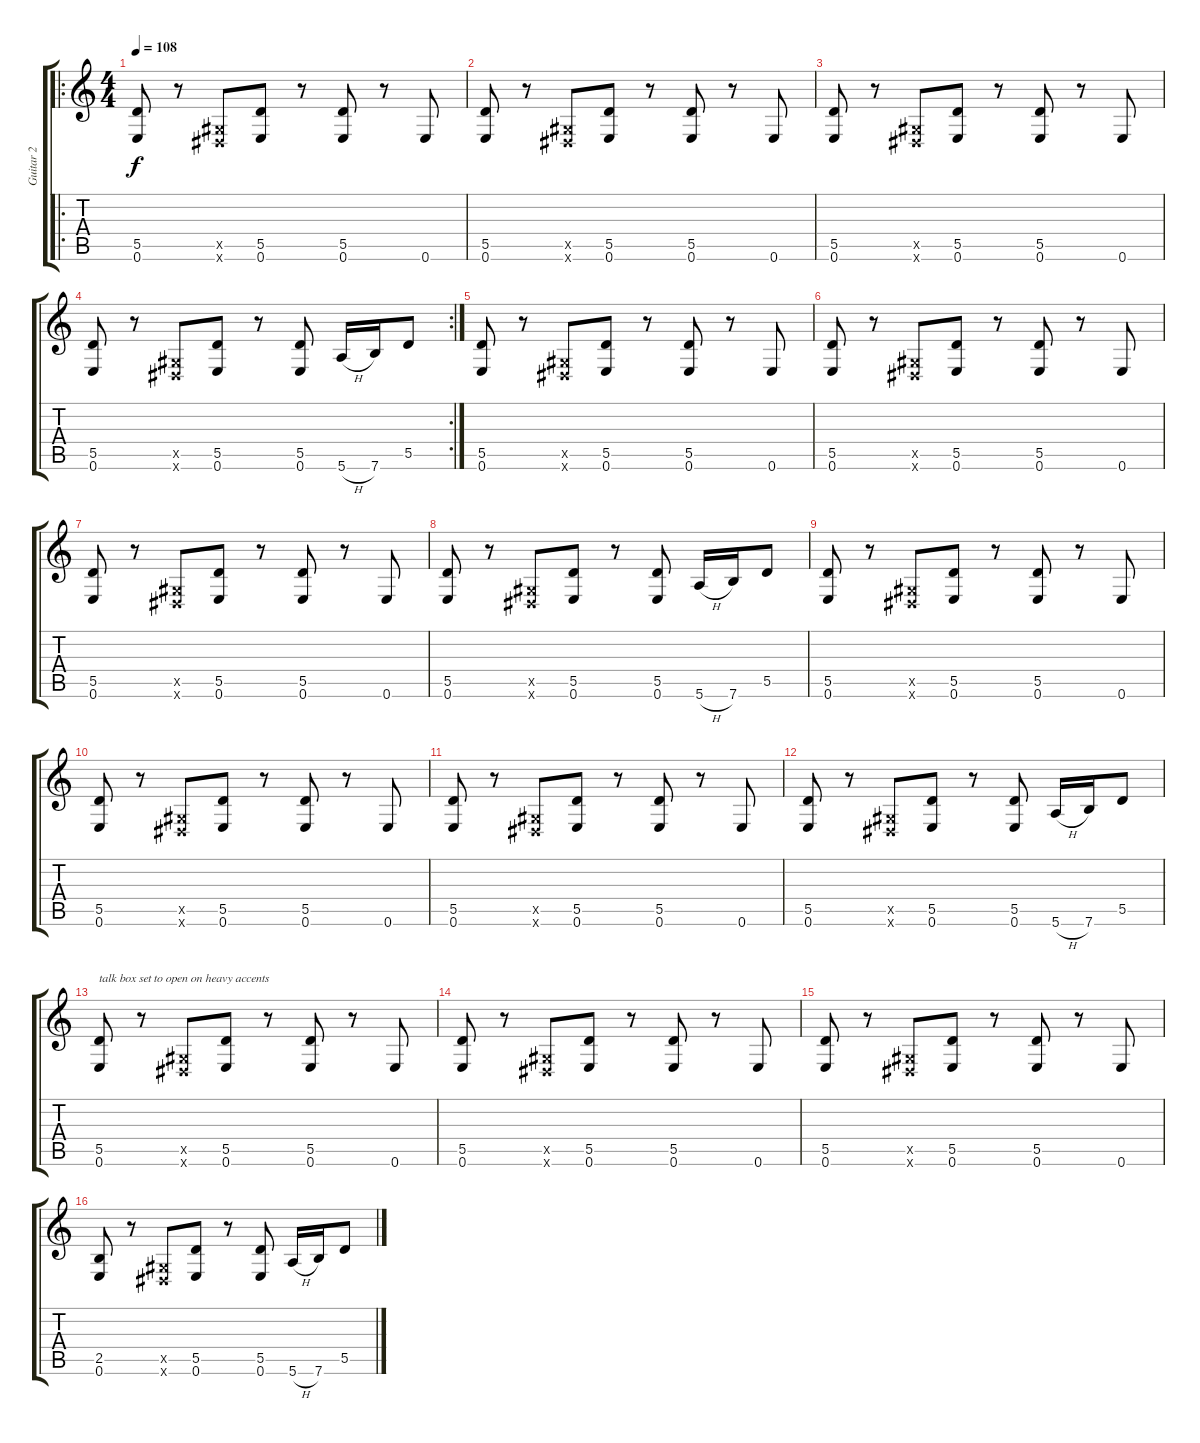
\track ("Guitar 2" "Guitar 2") {instrument overdrivenguitar}
\staff {score tabs}
\tuning (E4 B3 G3 D3 A2 E2) {hide}
\ro
\ts (4 4)
\tempo 108
\clef g2
\ks c
(5.5 0.6).8{dy f instrument overdrivenguitar} r.8 (-1.5{x} -1.6{x}).8 (5.5 0.6).8 r.8 (5.5 0.6).8 r.8 0.6.8 |
(5.5 0.6).8 r.8 (-1.5{x} -1.6{x}).8 (5.5 0.6).8 r.8 (5.5 0.6).8 r.8 0.6.8 |
(5.5 0.6).8 r.8 (-1.5{x} -1.6{x}).8 (5.5 0.6).8 r.8 (5.5 0.6).8 r.8 0.6.8 |
\rc 2
(5.5 0.6).8 r.8 (-1.5{x} -1.6{x}).8 (5.5 0.6).8 r.8 (5.5 0.6).8 5.6{h}.16 7.6.16 5.5.8 |
(5.5 0.6).8 r.8 (-1.5{x} -1.6{x}).8 (5.5 0.6).8 r.8 (5.5 0.6).8 r.8 0.6.8 |
(5.5 0.6).8 r.8 (-1.5{x} -1.6{x}).8 (5.5 0.6).8 r.8 (5.5 0.6).8 r.8 0.6.8 |
(5.5 0.6).8 r.8 (-1.5{x} -1.6{x}).8 (5.5 0.6).8 r.8 (5.5 0.6).8 r.8 0.6.8 |
(5.5 0.6).8 r.8 (-1.5{x} -1.6{x}).8 (5.5 0.6).8 r.8 (5.5 0.6).8 5.6{h}.16 7.6.16 5.5.8 |
(5.5 0.6).8 r.8 (-1.5{x} -1.6{x}).8 (5.5 0.6).8 r.8 (5.5 0.6).8 r.8 0.6.8 |
(5.5 0.6).8 r.8 (-1.5{x} -1.6{x}).8 (5.5 0.6).8 r.8 (5.5 0.6).8 r.8 0.6.8 |
(5.5 0.6).8 r.8 (-1.5{x} -1.6{x}).8 (5.5 0.6).8 r.8 (5.5 0.6).8 r.8 0.6.8 |
(5.5 0.6).8 r.8 (-1.5{x} -1.6{x}).8 (5.5 0.6).8 r.8 (5.5 0.6).8 5.6{h}.16 7.6.16 5.5.8 |
(5.5 0.6).8{txt "talk box set to open on heavy accents"} r.8 (-1.5{x} -1.6{x}).8 (5.5 0.6).8 r.8 (5.5 0.6).8 r.8 0.6.8 |
(5.5 0.6).8 r.8 (-1.5{x} -1.6{x}).8 (5.5 0.6).8 r.8 (5.5 0.6).8 r.8 0.6.8 |
(5.5 0.6).8 r.8 (-1.5{x} -1.6{x}).8 (5.5 0.6).8 r.8 (5.5 0.6).8 r.8 0.6.8 |
(2.5 0.6).8 r.8 (-1.5{x} -1.6{x}).8 (5.5 0.6).8 r.8 (5.5 0.6).8 5.6{h}.16 7.6.16 5.5.8
